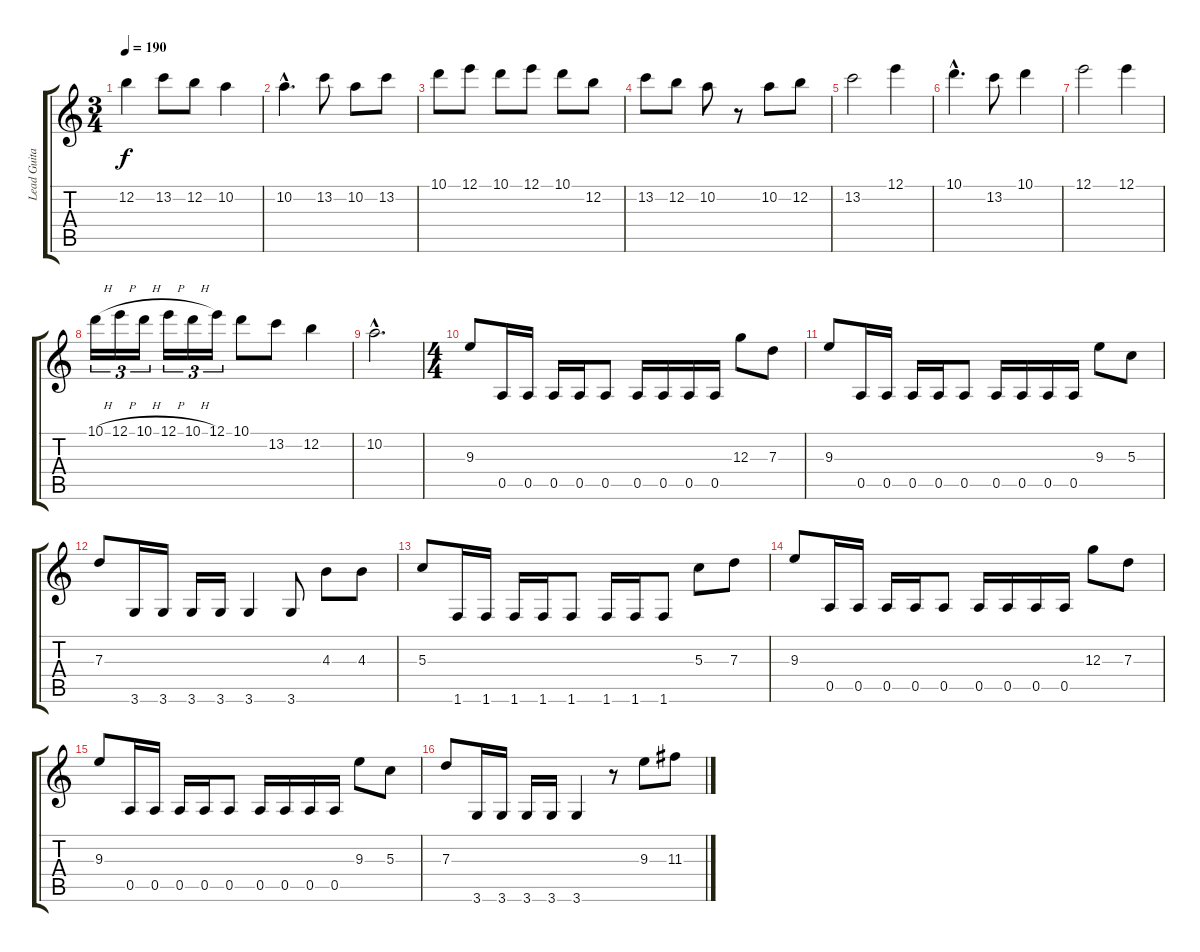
\track ("Lead Guitar" "Lead Guita") {instrument distortionguitar}
\staff {score tabs}
\tuning (E4 B3 G3 D3 A2 E2) {hide}
\ts (3 4)
\tempo 190
\clef g2
\ks c
12.2.4{dy f} 13.2.8 12.2.8 10.2.4 |
10.2{hac}.4{d} 13.2.8 10.2.8 13.2.8 |
10.1.8 12.1.8 10.1.8 12.1.8 10.1.8 12.2.8 |
13.2.8 12.2.8 10.2.8 r.8 10.2.8 12.2.8 |
13.2.2 12.1.4 |
10.1{hac}.4{d} 13.2.8 10.1.4 |
12.1.2 12.1.4 |
10.1{h}.16{tu (3 2)} 12.1{h}.16{tu (3 2)} 10.1{h}.16{tu (3 2)} 12.1{h}.16{tu (3 2)} 10.1{h}.16{tu (3 2)} 12.1.16{tu (3 2)} 10.1.8 13.2.8 12.2.4 |
10.2{hac}.2{d} |
\ts (4 4)
9.3.8 0.5.16 0.5.16 0.5.16 0.5.16 0.5.8 0.5.16 0.5.16 0.5.16 0.5.16 12.3.8 7.3.8 |
9.3.8 0.5.16 0.5.16 0.5.16 0.5.16 0.5.8 0.5.16 0.5.16 0.5.16 0.5.16 9.3.8 5.3.8 |
7.3.8 3.6.16 3.6.16 3.6.16 3.6.16 3.6.4 3.6.8 4.3.8 4.3.8 |
5.3.8 1.6.16 1.6.16 1.6.16 1.6.16 1.6.8 1.6.16 1.6.16 1.6.8 5.3.8 7.3.8 |
9.3.8 0.5.16 0.5.16 0.5.16 0.5.16 0.5.8 0.5.16 0.5.16 0.5.16 0.5.16 12.3.8 7.3.8 |
9.3.8 0.5.16 0.5.16 0.5.16 0.5.16 0.5.8 0.5.16 0.5.16 0.5.16 0.5.16 9.3.8 5.3.8 |
7.3.8 3.6.16 3.6.16 3.6.16 3.6.16 3.6.4 r.8 9.3.8 11.3.8
